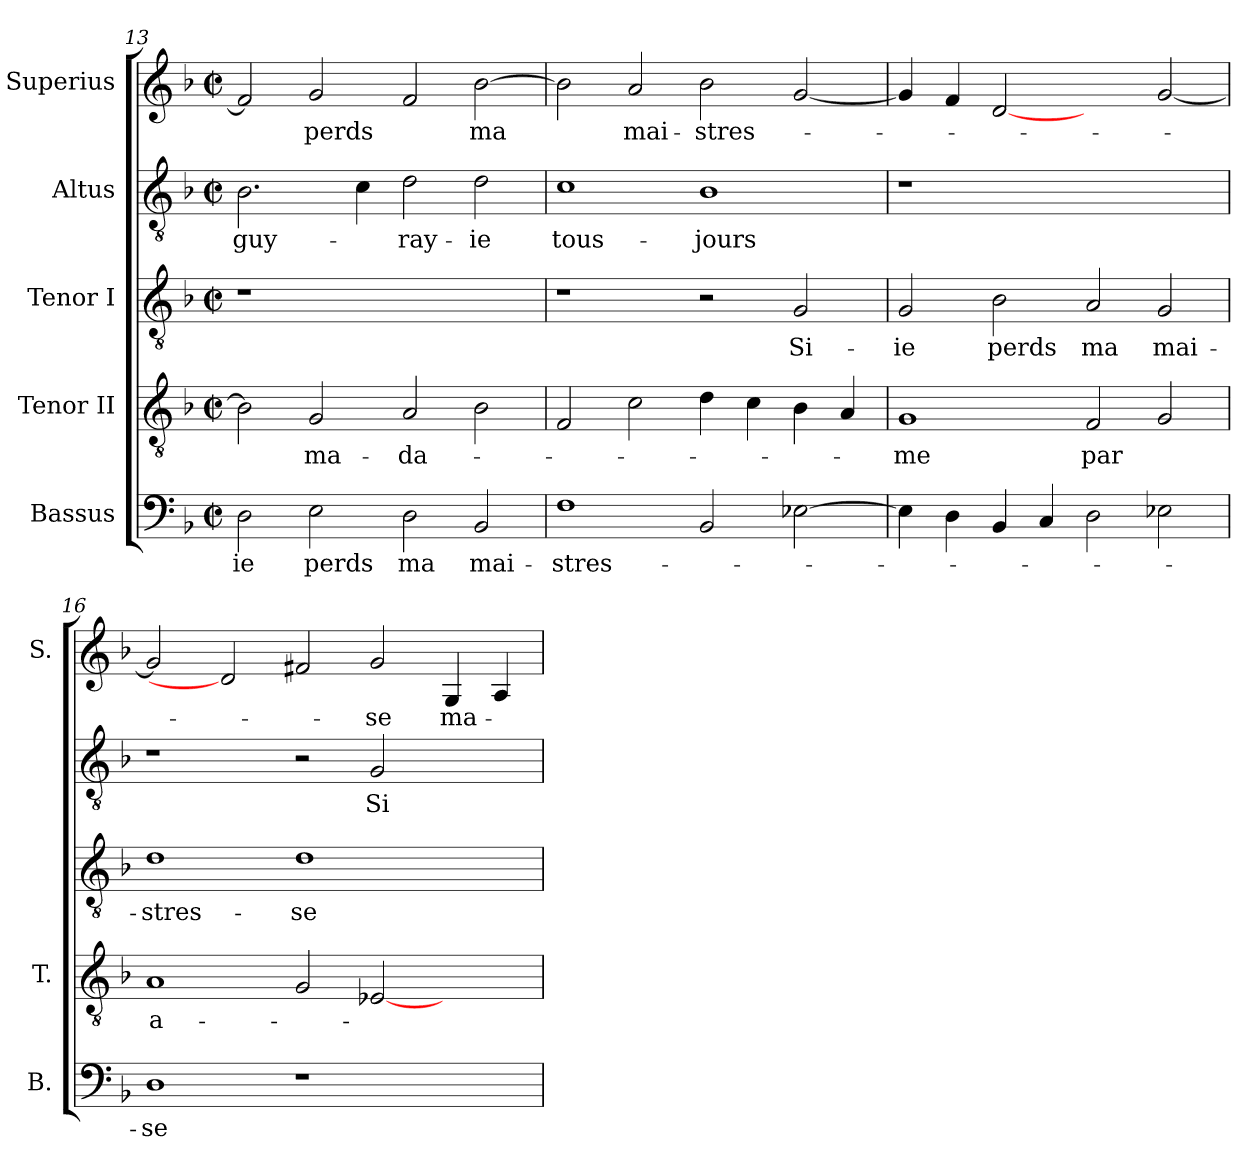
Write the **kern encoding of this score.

**kern	**text	**kern	**text	**kern	**text	**kern	**text	**kern	**text
*part5	*part5	*part4	*part4	*part3	*part3	*part2	*part2	*part1	*part1
*staff5	*staff5	*staff4	*staff4	*staff3	*staff3	*staff2	*staff2	*staff1	*staff1
*I"Bassus	*	*I"Tenor II	*	*I"Tenor I	*	*I"Altus	*	*I"Superius	*
*I'B.	*	*I'T.	*	*	*	*	*	*I'S.	*
*clefF4	*	*clefGv2	*	*clefGv2	*	*clefGv2	*	*clefG2	*
*	*	*ITrd7c12	*	*ITrd7c12	*	*ITrd7c12	*	*	*
*k[b-]	*	*k[b-]	*	*k[b-]	*	*k[b-]	*	*k[b-]	*
*F:	*	*F:	*	*F:	*	*F:	*	*F:	*
*M2/2	*	*M2/2	*	*M2/2	*	*M2/2	*	*M2/2	*
*met(c|)	*	*met(c|)	*	*met(c|)	*	*met(c|)	*	*met(c|)	*
=13	=13	=13	=13	=13	=13	=13	=13	=13	=13
!	!LO:LY:b:color=#000000	!	!	!LO:N:vis=1	!	!	!	!	!
!	!	!	!	!	!	!	!LO:LY:b:color=#000000	!	!
2Di\	-ie	2BB-i\]	.	1r	.	2.BB-i\	-guy-	2fi/]	.
!	!LO:LY:b:color=#000000	!	!	!	!	!	!	!	!
!	!	!	!LO:LY:b:color=#000000	!	!	!	!	!	!
!	!	!	!	!	!	!	!	!	!LO:LY:b:color=#000000
2Ei\	perds	2GGi/	ma-	.	.	.	.	2gi/	perds
.	.	.	.	.	.	4Ci\	.	.	.
!	!LO:LY:b:color=#000000	!	!	!	!	!	!	!	!
!	!	!	!LO:LY:b:color=#000000	!	!	!	!	!	!
!	!	!	!	!	!	!	!LO:LY:b:color=#000000	!	!
2Di\	ma	2AAi/	-da-	1ryy	.	2Di\	-ray-	2fi/	.
!	!LO:LY:b:color=#000000	!	!	!	!	!	!	!	!
!	!	!	!	!	!	!	!LO:LY:b:color=#000000	!	!
!	!	!	!	!	!	!	!	!	!LO:LY:b:color=#000000
2BB-i/	mai-	2BB-i\	.	.	.	2Di\	-ie	[>2b-i\	ma
!!LO:LB:g=z
=14	=14	=14	=14	=14	=14	=14	=14	=14	=14
!	!LO:LY:b:color=#000000	!	!	!	!	!	!	!	!
!	!	!	!	!	!	!	!LO:LY:b:color=#000000	!	!
1Fi	-stres-	2FFi/	.	1r	.	1Ci	tous-	2b-i\]	.
!	!	!	!	!	!	!	!	!	!LO:LY:b:color=#000000
.	.	2Ci\	.	.	.	.	.	2ai/	mai-
!	!	!	!	!	!	!	!LO:LY:b:color=#000000	!	!
!	!	!	!	!	!	!	!	!	!LO:LY:b:color=#000000
2BB-i/	.	4Di\	.	2r	.	1BB-i	-jours	2b-i\	-stres-
.	.	4Ci\	.	.	.	.	.	.	.
!	!	!	!	!	!LO:LY:b:color=#000000	!	!	!	!
[>2E-Xi\	.	4BB-i\	.	2GGi/	Si-	.	.	[<2gi/	.
.	.	4AAi/	.	.	.	.	.	.	.
=15	=15	=15	=15	=15	=15	=15	=15	=15	=15
!	!	!	!LO:LY:b:color=#000000	!	!	!	!	!	!
!	!	!	!	!	!LO:LY:b:color=#000000	!LO:N:vis=1	!	!	!
4E-i\]	.	1GGi	-me	2GGi/	-ie	1r	.	4gi/]	.
4Di\	.	.	.	.	.	.	.	4fi/	.
!	!	!	!	!	!LO:LY:b:color=#000000	!	!	!	!
4BB-i/	.	.	.	2BB-i\	perds	.	.	[2di	.
4Ci/	.	.	.	.	.	.	.	.	.
!	!	!	!LO:LY:b:color=#000000	!	!	!	!	!	!
!	!	!	!	!	!LO:LY:b:color=#000000	!	!	!	!
2Di\	.	2FFi/	par	2AAi/	ma	1ryy	.	2ryy	.
!	!	!	!	!	!LO:LY:b:color=#000000	!	!	!	!
2E-Xi\	.	2GGi/	.	2GGi/	mai-	.	.	[<2gi/	.
=16	=16	=16	=16	=16	=16	=16	=16	=16	=16
!	!LO:LY:b:color=#000000	!	!	!	!	!	!	!	!
!	!	!	!LO:LY:b:color=#000000	!	!	!	!	!	!
!	!	!	!	!	!LO:LY:b:color=#000000	!	!	!	!
1Di	-se	1AAi	a-	1Di	-stres-	1r	.	2gi/]	.
.	.	.	.	.	.	.	.	2di]	.
!	!	!	!	!	!LO:LY:b:color=#000000	!	!	!	!
1r	.	2GGi/	.	1Di	-se	2r	.	2f#Xi/	.
!	!	!	!	!	!	!	!LO:LY:b:color=#000000	!	!
!	!	!	!	!	!	!	!	!	!LO:LY:b:color=#000000
.	.	[<2EE-Xi/	.	.	.	2GGi/	Si-	2gi/	-se
!	!	!	!	!	!	!	!	!	!LO:LY:b:color=#000000
2ryy	.	2ryy	.	2ryy	.	2ryy	.	4Gi/	ma-
.	.	.	.	.	.	.	.	4Ai/	.
=	=	=	=	=	=	=	=	=	=
*-	*-	*-	*-	*-	*-	*-	*-	*-	*-
